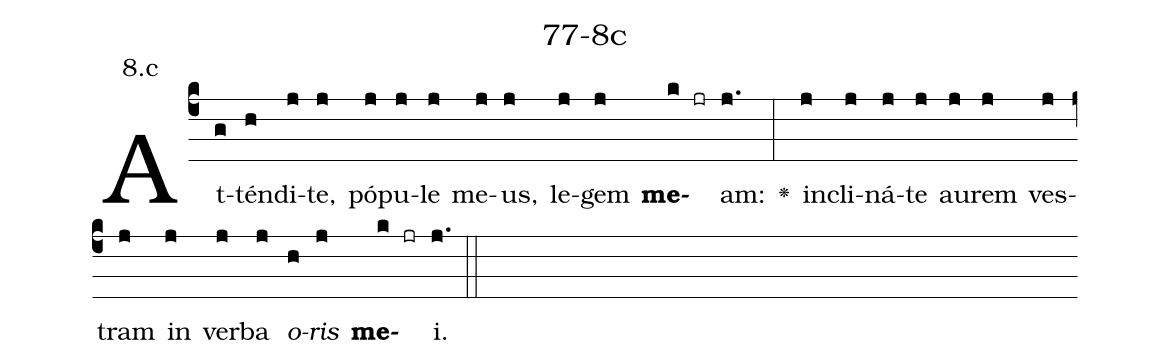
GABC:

name: 77-8c;
annotation: 8.c;
%%
(c4)At(g)tén(h)di(j)te,(j) pó(j)pu(j)le(j) me(j)us,(j) le(j)gem(j) <b>me</b>(k jr)am:(j.) <v>\greheightstar</v>(:) in(j)cli(j)ná(j)te(j) au(j)rem(j) ves(j)tram(j) in(j) ver(j)ba(j) <i>o</i>(h)<i>ris</i>(j) <b>me</b>(k jr)i.(j.) (::)


%E(j) u(j) o(h) u(j) a(k) e.(j.) (::)
